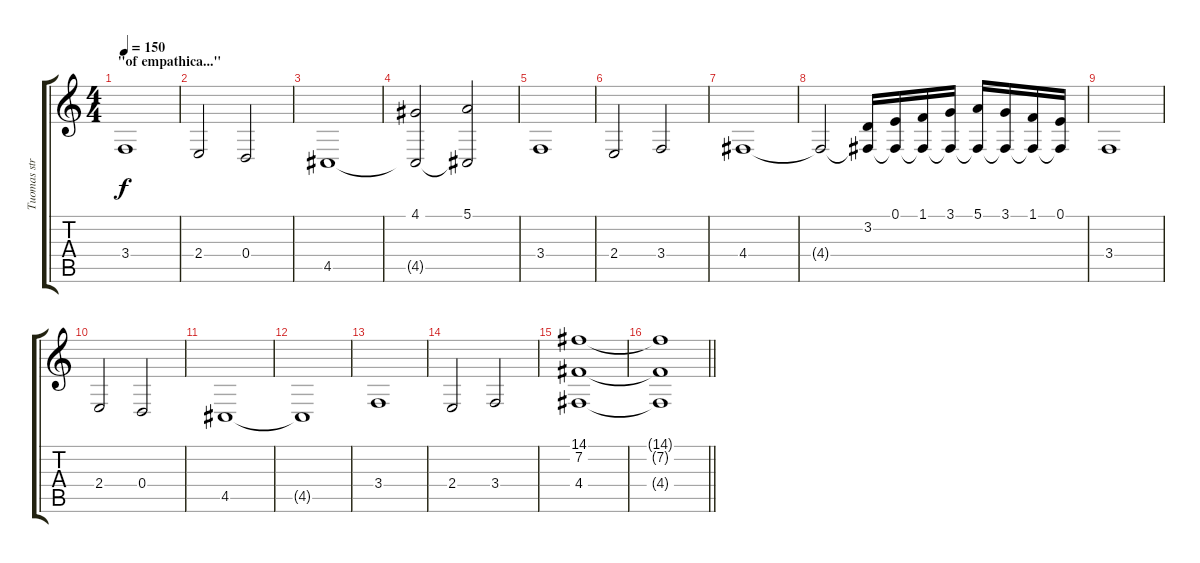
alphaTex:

\track ("Tuomas strings" "Tuomas str") {instrument stringensemble1}
\staff {score tabs}
\tuning (E4 B3 G3 D3 A2 E2) {hide}
\ts (4 4)
\section ("" "\"of empathica...\"")
\tempo 150
\clef g2
\ks c
3.4.1{dy f} |
2.4.2 0.4.2 |
4.5.1 |
(4.1 4.5{t}).2 (5.1 4.5{t}).2 |
3.4.1 |
2.4.2 3.4.2 |
4.4.1 |
4.4{t}.2 (3.2 4.4{t}).16 (0.1 4.4{t}).16 (1.1 4.4{t}).16 (3.1 4.4{t}).16 (5.1 4.4{t}).16 (3.1 4.4{t}).16 (1.1 4.4{t}).16 (0.1 4.4{t}).16 |
3.4.1 |
2.4.2 0.4.2 |
4.5.1 |
4.5{t}.1 |
3.4.1 |
2.4.2 3.4.2 |
(14.1 7.2 4.4).1 |
\barLineRight lightlight
(14.1{t} 7.2{t} 4.4{t}).1
